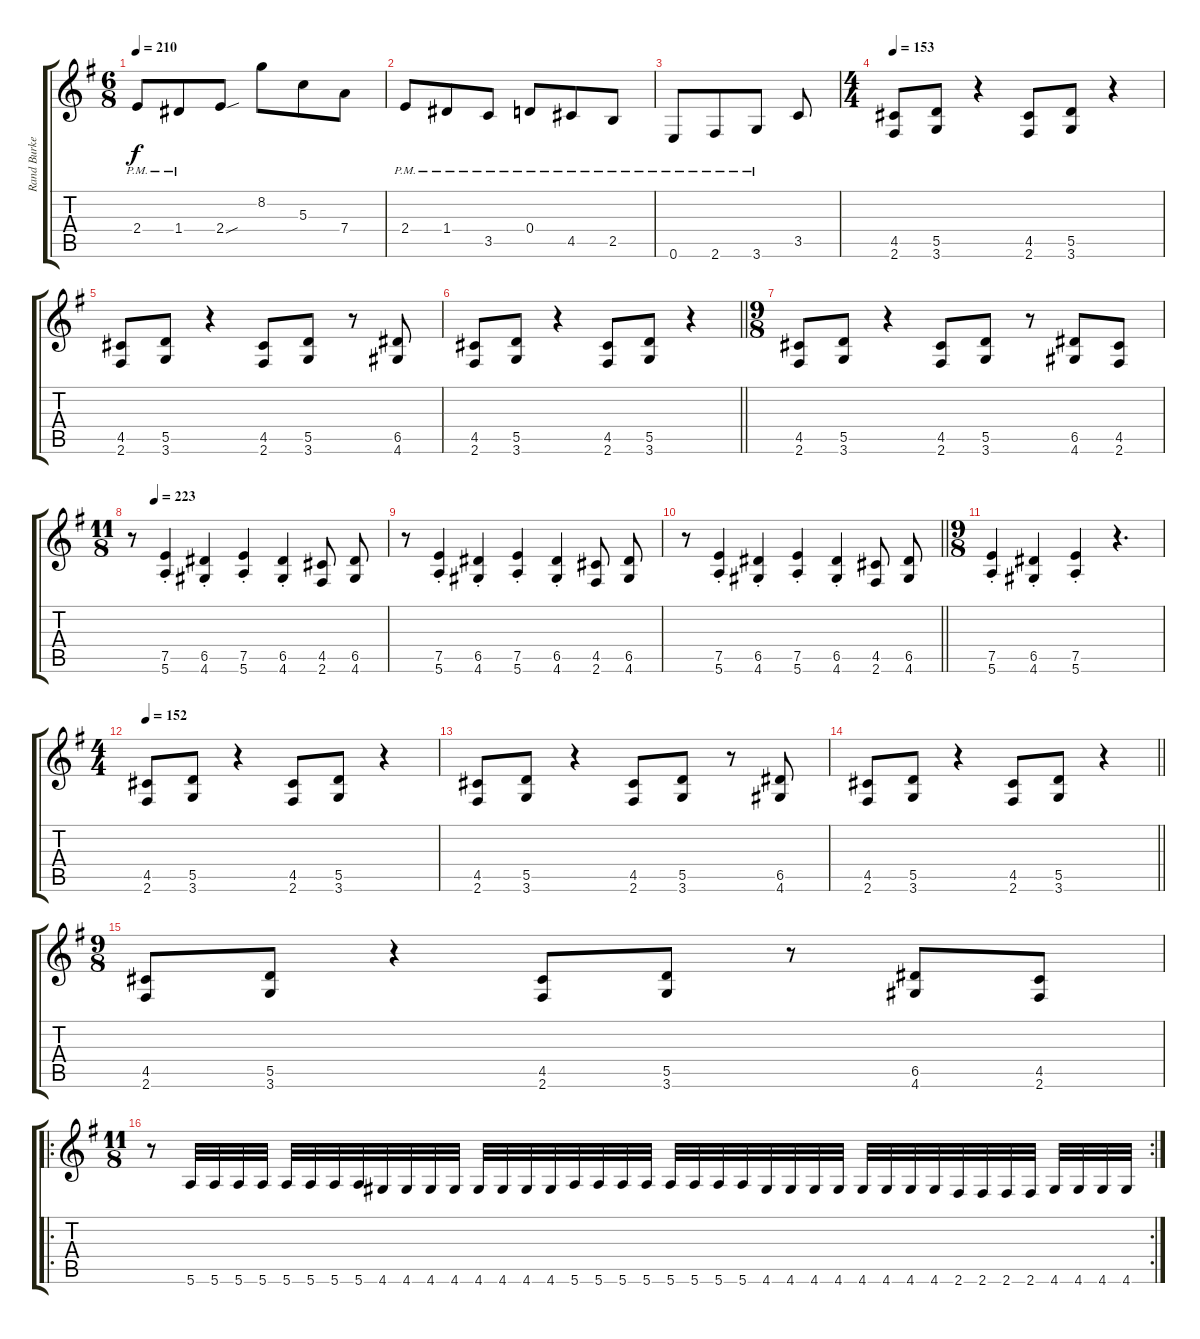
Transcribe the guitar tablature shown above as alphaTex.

\track ("Rand Burkey" "Rand Burke") {instrument overdrivenguitar}
\staff {score tabs}
\tuning (E4 B3 G3 D3 A2 E2) {hide}
\ts (6 8)
\tempo 210
\clef g2
\ks g
2.4{pm}.8{dy f} 1.4{pm}.8 2.4{sou}.8 8.2.8 5.3.8 7.4.8 |
2.4{pm}.8 1.4{pm}.8 3.5{pm}.8 0.4{pm}.8 4.5{pm}.8 2.5{pm}.8 |
0.6{pm}.8 2.6{pm}.8 3.6{pm}.8 3.5.8 |
\ts (4 4)
\tempo 153
(4.5 2.6).8 (5.5 3.6).8 r.4 (4.5 2.6).8 (5.5 3.6).8 r.4 |
(4.5 2.6).8 (5.5 3.6).8 r.4 (4.5 2.6).8 (5.5 3.6).8 r.8 (6.5 4.6).8 |
\barLineRight lightlight
(4.5 2.6).8 (5.5 3.6).8 r.4 (4.5 2.6).8 (5.5 3.6).8 r.4 |
\ts (9 8)
(4.5 2.6).8 (5.5 3.6).8 r.4 (4.5 2.6).8 (5.5 3.6).8 r.8 (6.5 4.6).8 (4.5 2.6).8 |
\ts (11 8)
\tempo (223 0.09090909090909091)
r.8 (7.5{st} 5.6{st}).4 (6.5{st} 4.6{st}).4 (7.5{st} 5.6{st}).4 (6.5{st} 4.6{st}).4 (4.5 2.6).8 (6.5 4.6).8 |
r.8 (7.5{st} 5.6{st}).4 (6.5{st} 4.6{st}).4 (7.5{st} 5.6{st}).4 (6.5{st} 4.6{st}).4 (4.5 2.6).8 (6.5 4.6).8 |
\barLineRight lightlight
r.8 (7.5{st} 5.6{st}).4 (6.5{st} 4.6{st}).4 (7.5{st} 5.6{st}).4 (6.5{st} 4.6{st}).4 (4.5 2.6).8 (6.5 4.6).8 |
\ts (9 8)
(7.5{st} 5.6{st}).4 (6.5{st} 4.6{st}).4 (7.5{st} 5.6{st}).4 r.4{d} |
\ts (4 4)
\tempo 152
(4.5 2.6).8 (5.5 3.6).8 r.4 (4.5 2.6).8 (5.5 3.6).8 r.4 |
(4.5 2.6).8 (5.5 3.6).8 r.4 (4.5 2.6).8 (5.5 3.6).8 r.8 (6.5 4.6).8 |
\barLineRight lightlight
(4.5 2.6).8 (5.5 3.6).8 r.4 (4.5 2.6).8 (5.5 3.6).8 r.4 |
\ts (9 8)
(4.5 2.6).8 (5.5 3.6).8 r.4 (4.5 2.6).8 (5.5 3.6).8 r.8 (6.5 4.6).8 (4.5 2.6).8 |
\ro
\rc 2
\ts (11 8)
r.8 5.6.32 5.6.32 5.6.32 5.6.32 5.6.32 5.6.32 5.6.32 5.6.32 4.6.32 4.6.32 4.6.32 4.6.32 4.6.32 4.6.32 4.6.32 4.6.32 5.6.32 5.6.32 5.6.32 5.6.32 5.6.32 5.6.32 5.6.32 5.6.32 4.6.32 4.6.32 4.6.32 4.6.32 4.6.32 4.6.32 4.6.32 4.6.32 2.6.32 2.6.32 2.6.32 2.6.32 4.6.32 4.6.32 4.6.32 4.6.32
